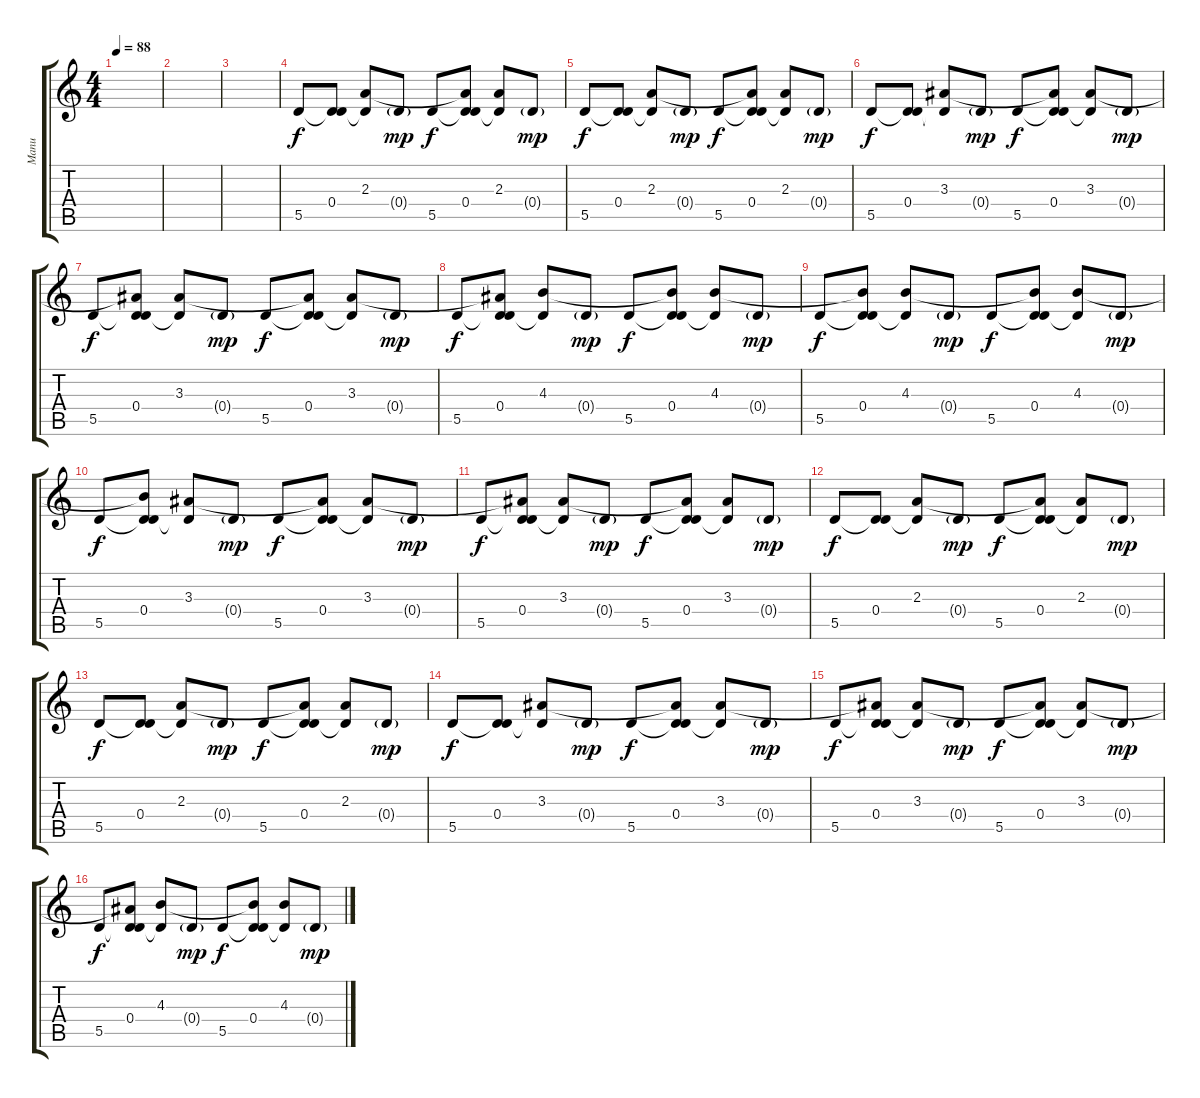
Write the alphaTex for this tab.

\track ("Manu" "Manu") {instrument acousticguitarnylon}
\staff {score tabs}
\tuning (E4 B3 G3 D3 A2 E2) {hide}
\ts (4 4)
\tempo 88
\clef g2
\ks c
|
|
|
5.5.8 (0.4 5.5{t}).8 (2.3 0.4{t}).8 0.4{g}.8{dy mp} 5.5.8{dy f} (2.3{t} 0.4 5.5{t}).8 (2.3 0.4{t}).8 0.4{g}.8{dy mp} |
5.5.8{dy f} (0.4 5.5{t}).8 (2.3 0.4{t}).8 0.4{g}.8{dy mp} 5.5.8{dy f} (2.3{t} 0.4 5.5{t}).8 (2.3 0.4{t}).8 0.4{g}.8{dy mp} |
5.5.8{dy f} (0.4 5.5{t}).8 (3.3 0.4{t}).8 0.4{g}.8{dy mp} 5.5.8{dy f} (3.3{t} 0.4 5.5{t}).8 (3.3 0.4{t}).8 0.4{g}.8{dy mp} |
5.5.8{dy f} (3.3{t} 0.4 5.5{t}).8 (3.3 0.4{t}).8 0.4{g}.8{dy mp} 5.5.8{dy f} (3.3{t} 0.4 5.5{t}).8 (3.3 0.4{t}).8 0.4{g}.8{dy mp} |
5.5.8{dy f} (3.3{t} 0.4 5.5{t}).8 (4.3 0.4{t}).8 0.4{g}.8{dy mp} 5.5.8{dy f} (4.3{t} 0.4 5.5{t}).8 (4.3 0.4{t}).8 0.4{g}.8{dy mp} |
5.5.8{dy f} (4.3{t} 0.4 5.5{t}).8 (4.3 0.4{t}).8 0.4{g}.8{dy mp} 5.5.8{dy f} (4.3{t} 0.4 5.5{t}).8 (4.3 0.4{t}).8 0.4{g}.8{dy mp} |
5.5.8{dy f} (4.3{t} 0.4 5.5{t}).8 (3.3 0.4{t}).8 0.4{g}.8{dy mp} 5.5.8{dy f} (3.3{t} 0.4 5.5{t}).8 (3.3 0.4{t}).8 0.4{g}.8{dy mp} |
5.5.8{dy f} (3.3{t} 0.4 5.5{t}).8 (3.3 0.4{t}).8 0.4{g}.8{dy mp} 5.5.8{dy f} (3.3{t} 0.4 5.5{t}).8 (3.3 0.4{t}).8 0.4{g}.8{dy mp} |
5.5.8{dy f} (0.4 5.5{t}).8 (2.3 0.4{t}).8 0.4{g}.8{dy mp} 5.5.8{dy f} (2.3{t} 0.4 5.5{t}).8 (2.3 0.4{t}).8 0.4{g}.8{dy mp} |
5.5.8{dy f} (0.4 5.5{t}).8 (2.3 0.4{t}).8 0.4{g}.8{dy mp} 5.5.8{dy f} (2.3{t} 0.4 5.5{t}).8 (2.3 0.4{t}).8 0.4{g}.8{dy mp} |
5.5.8{dy f} (0.4 5.5{t}).8 (3.3 0.4{t}).8 0.4{g}.8{dy mp} 5.5.8{dy f} (3.3{t} 0.4 5.5{t}).8 (3.3 0.4{t}).8 0.4{g}.8{dy mp} |
5.5.8{dy f} (3.3{t} 0.4 5.5{t}).8 (3.3 0.4{t}).8 0.4{g}.8{dy mp} 5.5.8{dy f} (3.3{t} 0.4 5.5{t}).8 (3.3 0.4{t}).8 0.4{g}.8{dy mp} |
5.5.8{dy f} (3.3{t} 0.4 5.5{t}).8 (4.3 0.4{t}).8 0.4{g}.8{dy mp} 5.5.8{dy f} (4.3{t} 0.4 5.5{t}).8 (4.3 0.4{t}).8 0.4{g}.8{dy mp}
